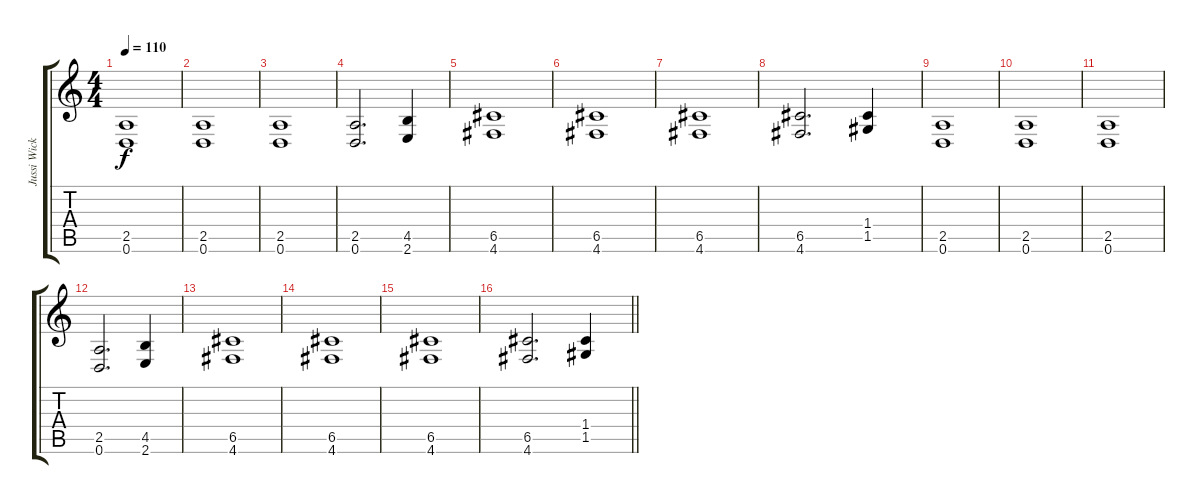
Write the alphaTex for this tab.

\track ("Jussi Wickström" "Jussi Wick") {instrument distortionguitar}
\staff {score tabs}
\tuning (D4 A3 F3 C3 G2 D2) {hide}
\ts (4 4)
\tempo 110
\clef g2
\ks c
(2.5 0.6).1{dy f instrument distortionguitar} |
(2.5 0.6).1 |
(2.5 0.6).1 |
(2.5 0.6).2{d} (4.5 2.6).4 |
(6.5 4.6).1 |
(6.5 4.6).1 |
(6.5 4.6).1 |
(6.5 4.6).2{d} (1.4 1.5).4 |
(2.5 0.6).1 |
(2.5 0.6).1 |
(2.5 0.6).1 |
(2.5 0.6).2{d} (4.5 2.6).4 |
(6.5 4.6).1 |
(6.5 4.6).1 |
(6.5 4.6).1 |
\barLineRight lightlight
(6.5 4.6).2{d} (1.4 1.5).4
